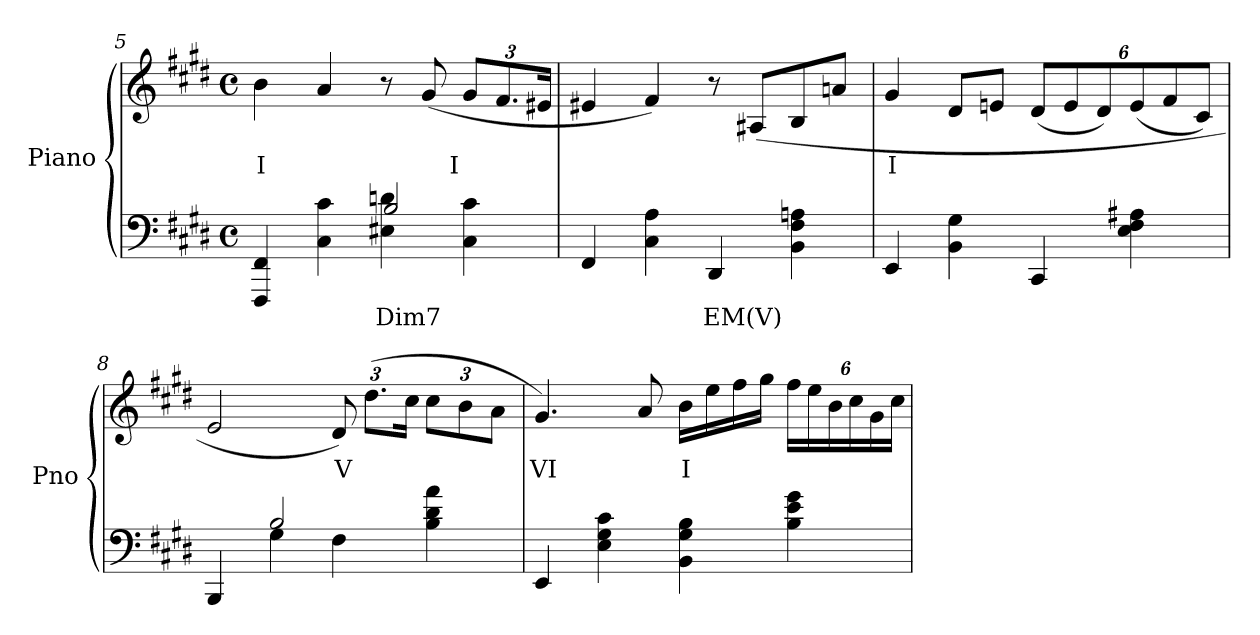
**kern	**text	**kern	**text
*part1	*part1	*part1	*part1
*staff2	*staff2	*staff1	*staff1
*I"Piano	*	*	*
*I'Pno	*	*	*
*clefF4	*	*clefG2	*
*k[f#c#g#d#]	*	*k[f#c#g#d#]	*
*M4/4	*	*M4/4	*
*met(c)	*	*met(c)	*
=5	=5	=5	=5
*^	*	*	*
!	!	!	!	!LO:LY:b
4FFF#/ 4FF#/	2ryy	.	4b\	I
4C#\ 4c#\	.	.	4a/	.
!	!	!LO:LY:b	!	!
4E#X\ 4dn\	2B/	Dim7	8r	.
.	.	.	(<8g#/	.
*	*	*	*Xbrackettup	*
!	!	!	!	!LO:LY:b
4C#\ 4c#\	.	.	12g#/L	I
.	.	.	12.f#/	.
.	.	.	24e#X/Jk	.
*v	*v	*	*	*
!!LO:LB:g=z
=6	=6	=6	=6
4FF#/	.	4e#X/	.
4C#\ 4A\	.	4f#/)	.
!	!LO:LY:b	!	!
4DD#/	EM(V)	8r	.
.	.	(<8A#X/L	.
4BB\ 4F#\ 4An\	.	8B/	.
.	.	8an/J	.
=7	=7	=7	=7
!	!	!	!LO:LY:b
4EE/	.	4g#/	I
4BB\ 4G#\	.	8d#/L	.
.	.	8en/J	.
4CC#/	.	(<12d#/L	.
.	.	12e/	.
.	.	12d#/)	.
4E\ 4F#\ 4A#X\	.	(<12e/	.
.	.	12f#/	.
.	.	12c#/J)	.
=8	=8	=8	=8
*^	*	*	*
4BBB/	4ryy	.	2e/	.
2B/	4G#\	.	.	.
!	!	!	!	!LO:LY:b
.	4F#\	.	12d#/)	V
.	.	.	(>12.dd#\L	.
.	.	.	24cc#\Jk	.
4B\ 4d#\ 4a\	4ryy	.	12cc#\L	.
.	.	.	12b\	.
.	.	.	12a\J	.
*v	*v	*	*	*
=9	=9	=9	=9
!	!	!	!LO:LY:b
4EE/	.	4.g#/)	VI
4E\ 4G#\ 4c#\	.	.	.
.	.	8a/	.
!	!	!	!LO:LY:b
4BB\ 4G#\ 4B\	.	16b\LL	I
.	.	16ee\	.
.	.	16ff#\	.
.	.	16gg#\JJ	.
4B\ 4e\ 4g#\	.	24ff#\LL	.
.	.	24ee\	.
.	.	24b\	.
.	.	24cc#\	.
.	.	24g#\	.
.	.	24cc#\JJ	.
=	=	=	=
*-	*-	*-	*-
